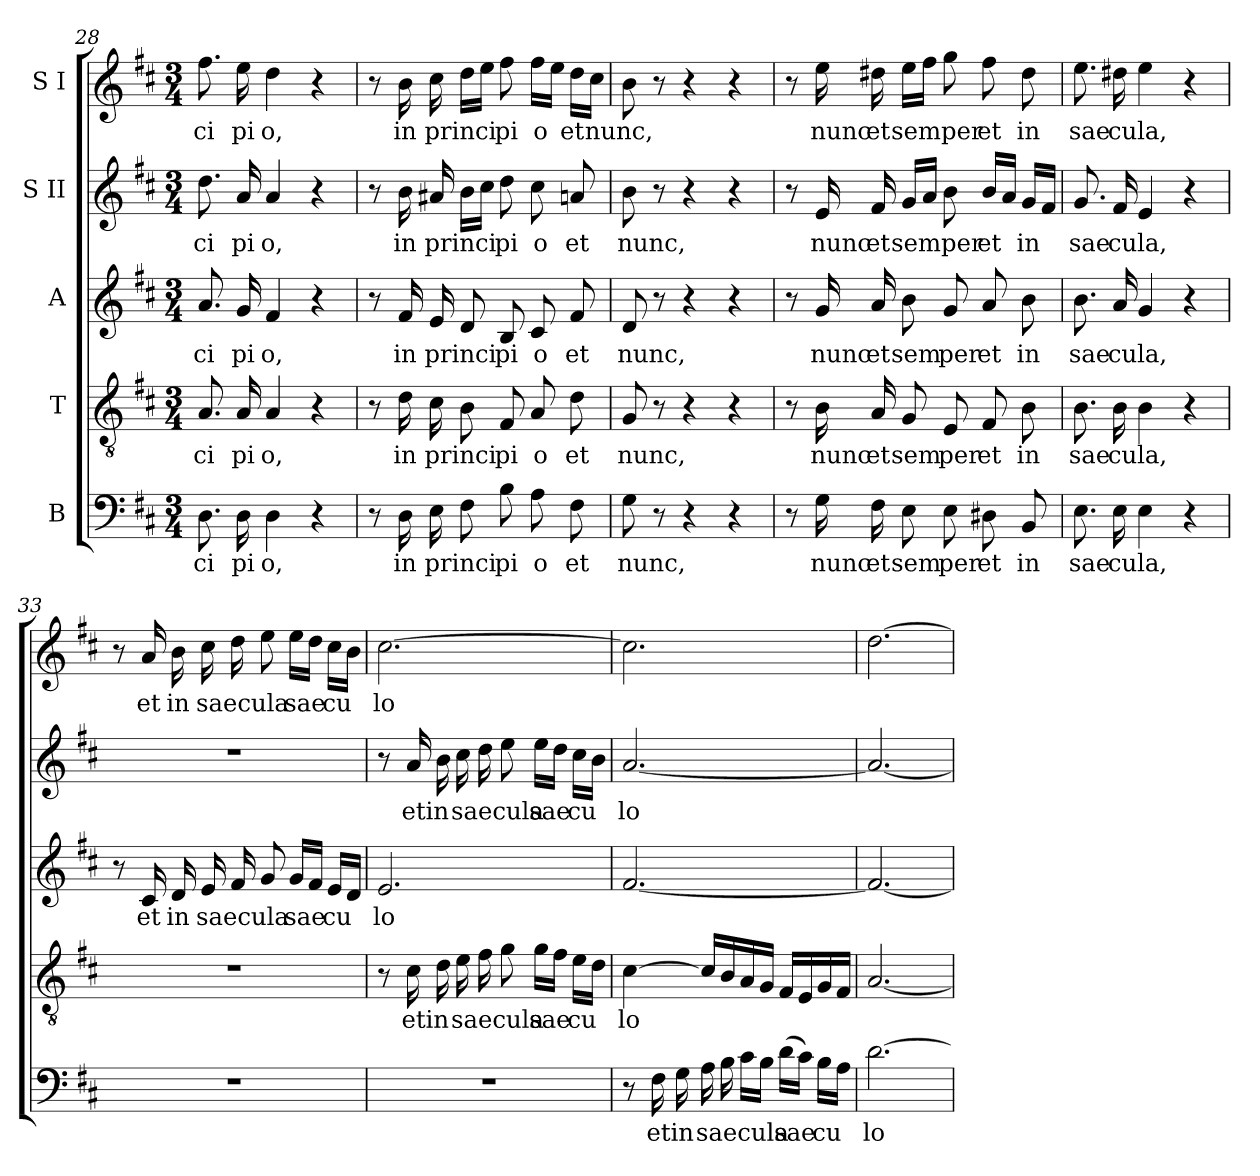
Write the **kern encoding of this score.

**kern	**text	**kern	**text	**kern	**text	**kern	**text	**kern	**text
*part5	*part5	*part4	*part4	*part3	*part3	*part2	*part2	*part1	*part1
*staff5	*staff5	*staff4	*staff4	*staff3	*staff3	*staff2	*staff2	*staff1	*staff1
*I"B	*	*I"T	*	*I"A	*	*I"S II	*	*I"S I	*
*clefF4	*	*clefGv2	*	*clefG2	*	*clefG2	*	*clefG2	*
*k[f#c#]	*	*k[f#c#]	*	*k[f#c#]	*	*k[f#c#]	*	*k[f#c#]	*
*D:	*	*D:	*	*D:	*	*D:	*	*D:	*
*M3/4	*	*M3/4	*	*M3/4	*	*M3/4	*	*M3/4	*
=28	=28	=28	=28	=28	=28	=28	=28	=28	=28
!	!LO:LY:b:cj	!	!LO:LY:b:cj	!	!LO:LY:b:cj	!	!LO:LY:b:cj	!	!LO:LY:b:cj
8.D\	ci	8.A/	ci	8.a/	ci	8.dd\	ci	8.ff#\	ci
!	!LO:LY:b:cj	!	!LO:LY:b:cj	!	!LO:LY:b:cj	!	!LO:LY:b:cj	!	!LO:LY:b:cj
16D\	pi	16A/	pi	16g/	pi	16a/	pi	16ee\	pi
!	!LO:LY:b:cj	!	!LO:LY:b:cj	!	!LO:LY:b:cj	!	!LO:LY:b:cj	!	!LO:LY:b:cj
4D\	o,	4A/	o,	4f#/	o,	4a/	o,	4dd\	o,
4r	.	4r	.	4r	.	4r	.	4r	.
=29	=29	=29	=29	=29	=29	=29	=29	=29	=29
8r	.	8r	.	8r	.	8r	.	8r	.
!	!LO:LY:b:cj	!	!LO:LY:b:cj	!	!LO:LY:b:cj	!	!LO:LY:b:cj	!	!LO:LY:b:cj
16D\	in	16d\	in	16f#/	in	16b\	in	16b\	in
!	!LO:LY:b:cj	!	!LO:LY:b:cj	!	!LO:LY:b:cj	!	!LO:LY:b:cj	!	!LO:LY:b:cj
16E\	princi	16c#\	princi	16e/	princi	16a#X/	princi	16cc#\	princi
8F#\	.	8B\	.	8d/	.	16b\L	.	16dd\L	.
.	.	.	.	.	.	16cc#\J	.	16ee\J	.
!	!LO:LY:b:cj	!	!LO:LY:b:cj	!	!LO:LY:b:cj	!	!LO:LY:b:cj	!	!LO:LY:b:cj
8B\	pi	8F#/	pi	8B/	pi	8dd\	pi	8ff#\	pi
!	!LO:LY:b:cj	!	!LO:LY:b:cj	!	!LO:LY:b:cj	!	!LO:LY:b:cj	!	!LO:LY:b:cj
8A\	o	8A/	o	8c#/	o	8cc#\	o	16ff#\L	o
.	.	.	.	.	.	.	.	16ee\J	.
!	!LO:LY:b:cj	!	!LO:LY:b:cj	!	!LO:LY:b:cj	!	!LO:LY:b:cj	!	!LO:LY:b:cj
8F#\	et	8d\	et	8f#/	et	8an/	et	16dd\L	et
!	!	!	!	!	!	!	!	!	!LO:LY:b
.	.	.	.	.	.	.	.	16cc#\J	nunc,
=30	=30	=30	=30	=30	=30	=30	=30	=30	=30
!	!LO:LY:b:cj	!	!LO:LY:b:cj	!	!LO:LY:b:cj	!	!LO:LY:b:cj	!	!
8G\	nunc,	8G/	nunc,	8d/	nunc,	8b\	nunc,	8b\	.
8r	.	8r	.	8r	.	8r	.	8r	.
4r	.	4r	.	4r	.	4r	.	4r	.
4r	.	4r	.	4r	.	4r	.	4r	.
=31	=31	=31	=31	=31	=31	=31	=31	=31	=31
8r	.	8r	.	8r	.	8r	.	8r	.
!	!LO:LY:b:cj	!	!LO:LY:b:cj	!	!LO:LY:b:cj	!	!LO:LY:b:cj	!	!LO:LY:b:cj
16G\	nunc	16B\	nunc	16g/	nunc	16e/	nunc	16ee\	nunc
!	!LO:LY:b:cj	!	!LO:LY:b:cj	!	!LO:LY:b:cj	!	!LO:LY:b:cj	!	!LO:LY:b:cj
16F#\	et	16A/	et	16a/	et	16f#/	et	16dd#X\	et
!	!LO:LY:b:cj	!	!LO:LY:b:cj	!	!LO:LY:b:cj	!	!LO:LY:b	!	!LO:LY:b
8E\	sem	8G/	sem	8b\	sem	16g/L	semper	16ee\L	semper
.	.	.	.	.	.	16a/J	.	16ff#\J	.
!	!LO:LY:b:cj	!	!LO:LY:b:cj	!	!LO:LY:b:cj	!	!	!	!
8E\	per	8E/	per	8g/	per	8b\	.	8gg\	.
!	!LO:LY:b:cj	!	!LO:LY:b:cj	!	!LO:LY:b:cj	!	!LO:LY:b:cj	!	!LO:LY:b:cj
8D#X\	et	8F#/	et	8a/	et	16b/L	et	8ff#\	et
.	.	.	.	.	.	16a/J	.	.	.
!	!LO:LY:b:cj	!	!LO:LY:b:cj	!	!LO:LY:b:cj	!	!LO:LY:b:cj	!	!LO:LY:b:cj
8BB/	in	8B\	in	8b\	in	16g/L	in	8dd#\	in
.	.	.	.	.	.	16f#/J	.	.	.
!!LO:LB:g=z
=32	=32	=32	=32	=32	=32	=32	=32	=32	=32
!	!LO:LY:b:cj	!	!LO:LY:b:cj	!	!LO:LY:b:cj	!	!LO:LY:b:cj	!	!LO:LY:b:cj
8.E\	sae	8.B\	sae	8.b\	sae	8.g/	sae	8.ee\	sae
!	!LO:LY:b	!	!LO:LY:b	!	!LO:LY:b	!	!LO:LY:b	!	!LO:LY:b
16E\	cula,	16B\	cula,	16a/	cula,	16f#/	cula,	16dd#X\	cula,
4E\	.	4B\	.	4g/	.	4e/	.	4ee\	.
4r	.	4r	.	4r	.	4r	.	4r	.
=33	=33	=33	=33	=33	=33	=33	=33	=33	=33
!LO:N:vis=1	!	!LO:N:vis=1	!	!	!	!LO:N:vis=1	!	!	!
2.r	.	2.r	.	8r	.	2.r	.	8r	.
!	!	!	!	!	!LO:LY:b:cj	!	!	!	!LO:LY:b:cj
.	.	.	.	16c#/	et	.	.	16a/	et
!	!	!	!	!	!LO:LY:b:cj	!	!	!	!LO:LY:b:cj
.	.	.	.	16d/	in	.	.	16b\	in
!	!	!	!	!	!LO:LY:b	!	!	!	!LO:LY:b
.	.	.	.	16e/	saecula	.	.	16cc#\	saecula
.	.	.	.	16f#/	.	.	.	16dd\	.
.	.	.	.	8g/	.	.	.	8ee\	.
!	!	!	!	!	!LO:LY:b	!	!	!	!LO:LY:b
.	.	.	.	16g/L	sae	.	.	16ee\L	sae
.	.	.	.	16f#/J	.	.	.	16dd\J	.
!	!	!	!	!	!LO:LY:b:cj	!	!	!	!LO:LY:b:cj
.	.	.	.	16e/L	cu	.	.	16cc#\L	cu
.	.	.	.	16d/J	.	.	.	16b\J	.
=34	=34	=34	=34	=34	=34	=34	=34	=34	=34
!LO:N:vis=1	!	!	!	!	!LO:LY:b:cj	!	!	!	!LO:LY:b:cj
2.r	.	8r	.	2.e/	lo	8r	.	[>2.cc#\	lo
!	!	!	!LO:LY:b:cj	!	!	!	!LO:LY:b:cj	!	!
.	.	16c#\	et	.	.	16a/	et	.	.
!	!	!	!LO:LY:b:cj	!	!	!	!LO:LY:b:cj	!	!
.	.	16d\	in	.	.	16b\	in	.	.
!	!	!	!LO:LY:b	!	!	!	!LO:LY:b	!	!
.	.	16e\	saecula	.	.	16cc#\	saecula	.	.
.	.	16f#\	.	.	.	16dd\	.	.	.
.	.	8g\	.	.	.	8ee\	.	.	.
!	!	!	!LO:LY:b	!	!	!	!LO:LY:b	!	!
.	.	16g\L	sae	.	.	16ee\L	sae	.	.
.	.	16f#\J	.	.	.	16dd\J	.	.	.
!	!	!	!LO:LY:b:cj	!	!	!	!LO:LY:b:cj	!	!
.	.	16e\L	cu	.	.	16cc#\L	cu	.	.
.	.	16d\J	.	.	.	16b\J	.	.	.
=35	=35	=35	=35	=35	=35	=35	=35	=35	=35
!	!	!	!LO:LY:b:cj	!	!	!	!LO:LY:b:cj	!	!
8r	.	[>4c#\	lo	[<2.f#/	.	[<2.a/	lo	2.cc#\]	.
!	!LO:LY:b:cj	!	!	!	!	!	!	!	!
16F#\	et	.	.	.	.	.	.	.	.
!	!LO:LY:b:cj	!	!	!	!	!	!	!	!
16G\	in	.	.	.	.	.	.	.	.
!	!LO:LY:b	!	!	!	!	!	!	!	!
16A\	saecula	16c#/L]	.	.	.	.	.	.	.
16B\	.	16B/	.	.	.	.	.	.	.
16c#\L	.	16A/	.	.	.	.	.	.	.
16B\J	.	16G/J	.	.	.	.	.	.	.
!	!LO:LY:b	!	!	!	!	!	!	!	!
(<16d\L	sae	16F#/L	.	.	.	.	.	.	.
16c#\J)	.	16E/	.	.	.	.	.	.	.
!	!LO:LY:b:cj	!	!	!	!	!	!	!	!
16B\L	cu	16G/	.	.	.	.	.	.	.
16A\J	.	16F#/J	.	.	.	.	.	.	.
=36	=36	=36	=36	=36	=36	=36	=36	=36	=36
!	!LO:LY:b:cj	!	!	!	!	!	!	!	!
[>2.d\	lo	[<2.A/	.	2.f#/_<	.	2.a/_<	.	[>2.dd\	.
=	=	=	=	=	=	=	=	=	=
*-	*-	*-	*-	*-	*-	*-	*-	*-	*-
